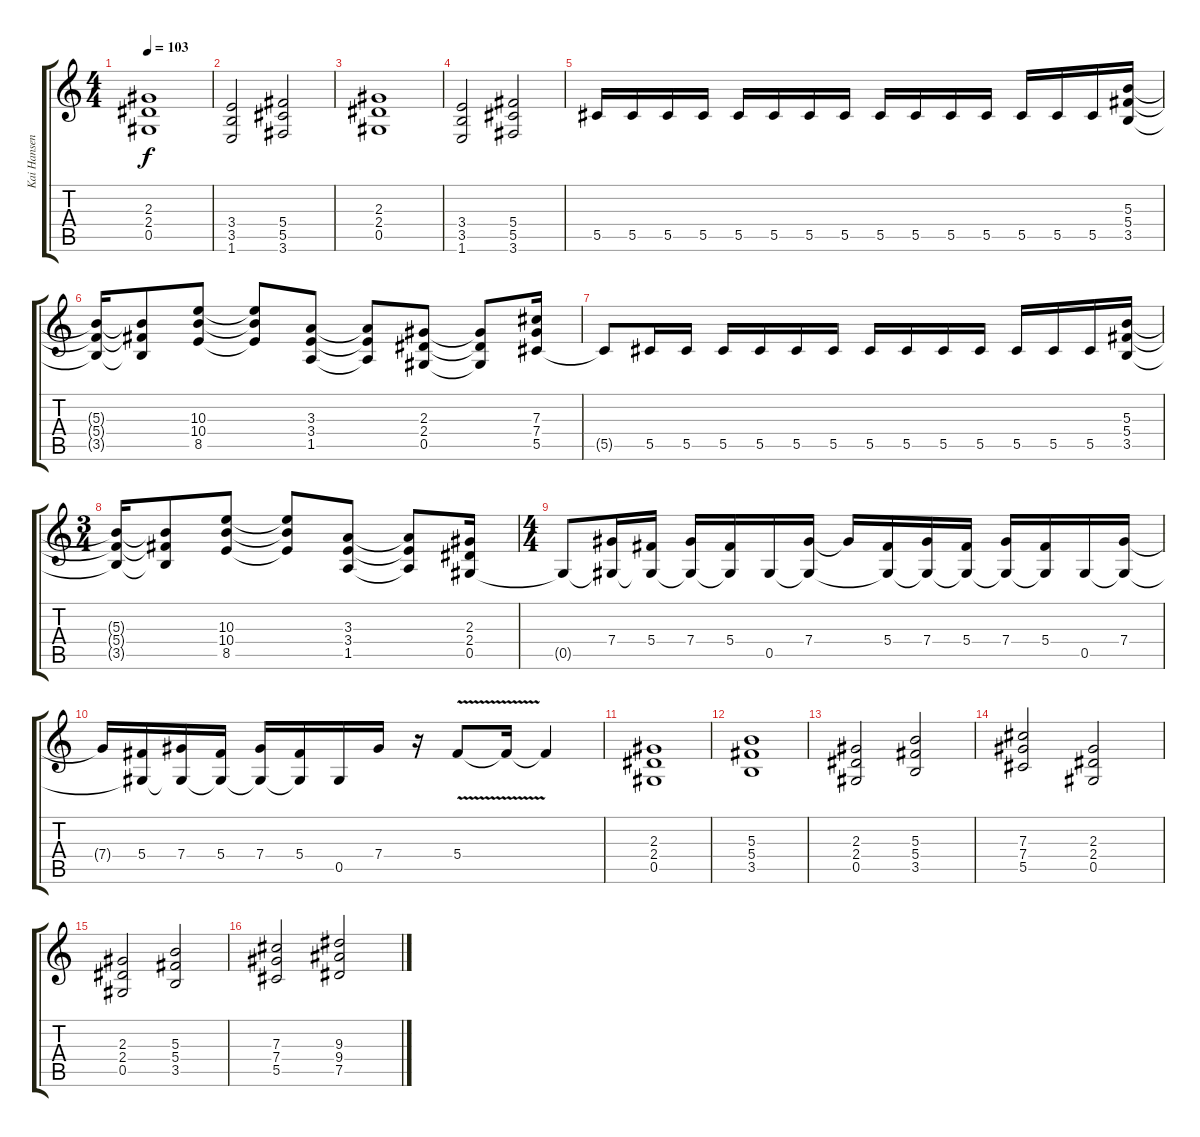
\track ("Kai Hansen - Guitar" "Kai Hansen") {instrument overdrivenguitar}
\staff {score tabs}
\tuning (Eb4 Bb3 Gb3 Db3 Ab2 Eb2) {hide}
\ts (4 4)
\tempo 103
\clef g2
\ks c
(2.3 2.4 0.5).1{dy f} |
(3.4 3.5 1.6).2 (5.4 5.5 3.6).2 |
(2.3 2.4 0.5).1 |
(3.4 3.5 1.6).2 (5.4 5.5 3.6).2 |
5.5.16 5.5.16 5.5.16 5.5.16 5.5.16 5.5.16 5.5.16 5.5.16 5.5.16 5.5.16 5.5.16 5.5.16 5.5.16 5.5.16 5.5.16 (5.3 5.4 3.5).16 |
(5.3{t} 5.4{t} 3.5{t}).16 (5.3{t} 5.4{t} 3.5{t}).8 (10.3 10.4 8.5).8 (10.3{t} 10.4{t} 8.5{t}).8 (3.3 3.4 1.5).8 (3.3{t} 3.4{t} 1.5{t}).8 (2.3 2.4 0.5).8 (2.3{t} 2.4{t} 0.5{t}).8 (7.3 7.4 5.5).16 |
5.5{t}.8 5.5.16 5.5.16 5.5.16 5.5.16 5.5.16 5.5.16 5.5.16 5.5.16 5.5.16 5.5.16 5.5.16 5.5.16 5.5.16 (5.3 5.4 3.5).16 |
\ts (3 4)
(5.3{t} 5.4{t} 3.5{t}).16 (5.3{t} 5.4{t} 3.5{t}).8 (10.3 10.4 8.5).8 (10.3{t} 10.4{t} 8.5{t}).8 (3.3 3.4 1.5).8 (3.3{t} 3.4{t} 1.5{t}).8 (2.3 2.4 0.5).16 |
\ts (4 4)
0.5{t}.8 (7.4 0.5{t}).16 (5.4 0.5{t}).16 (7.4 0.5{t}).16 (5.4 0.5{t}).16 0.5.16 (7.4 0.5{t}).16 7.4{t}.16 (5.4 0.5{t}).16 (7.4 0.5{t}).16 (5.4 0.5{t}).16 (7.4 0.5{t}).16 (5.4 0.5{t}).16 0.5.16 (7.4 0.5{t}).16 |
7.4{t}.16 (5.4 0.5{t}).16 (7.4 0.5{t}).16 (5.4 0.5{t}).16 (7.4 0.5{t}).16 (5.4 0.5{t}).16 0.5.16 7.4.16 r.16 5.4{v}.8 5.4{t}.16 5.4{t}.4 |
(2.3 2.4 0.5).1 |
(5.3 5.4 3.5).1 |
(2.3 2.4 0.5).2 (5.3 5.4 3.5).2 |
(7.3 7.4 5.5).2 (2.3 2.4 0.5).2 |
(2.3 2.4 0.5).2 (5.3 5.4 3.5).2 |
(7.3 7.4 5.5).2 (9.3 9.4 7.5).2
